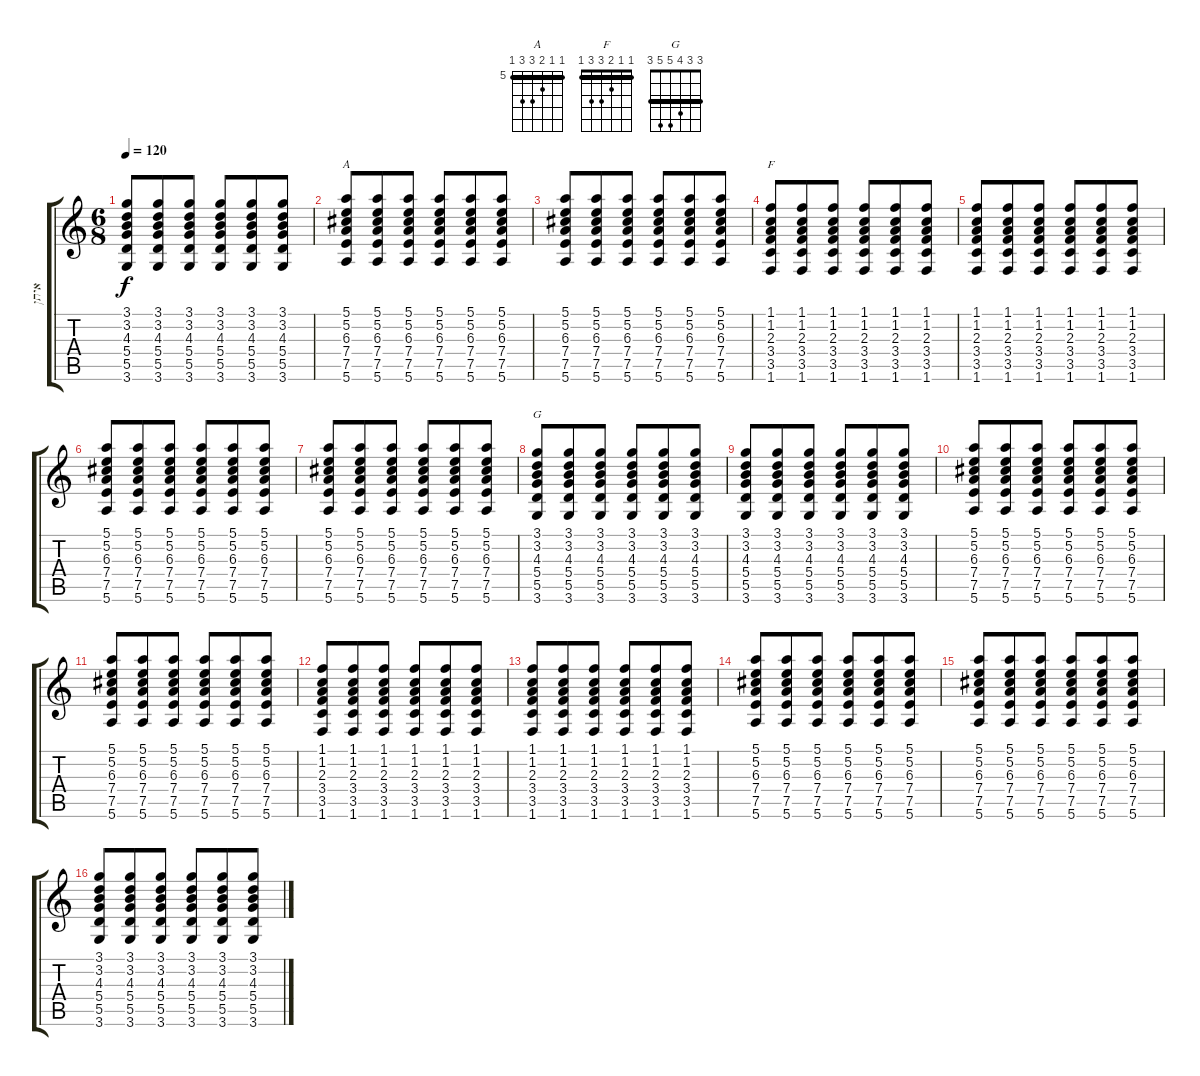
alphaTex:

\track ("איתן" "איתן") {instrument electricguitarclean}
\staff {score tabs}
\tuning (E4 B3 G3 D3 A2 E2) {hide}
\chord ("A" 5 5 6 7 7 5) {firstfret 5 barre 5}
\chord ("F" 1 1 2 3 3 1) {barre 1}
\chord ("G" 3 3 4 5 5 3) {barre 3}
\ts (6 8)
\tempo 120
\clef g2
\ks c
(3.1 3.2 4.3 5.4 5.5 3.6).8{dy f} (3.1 3.2 4.3 5.4 5.5 3.6).8 (3.1 3.2 4.3 5.4 5.5 3.6).8 (3.1 3.2 4.3 5.4 5.5 3.6).8 (3.1 3.2 4.3 5.4 5.5 3.6).8 (3.1 3.2 4.3 5.4 5.5 3.6).8 |
(5.1 5.2 6.3 7.4 7.5 5.6).8{ch "A"} (5.1 5.2 6.3 7.4 7.5 5.6).8 (5.1 5.2 6.3 7.4 7.5 5.6).8 (5.1 5.2 6.3 7.4 7.5 5.6).8 (5.1 5.2 6.3 7.4 7.5 5.6).8 (5.1 5.2 6.3 7.4 7.5 5.6).8 |
(5.1 5.2 6.3 7.4 7.5 5.6).8 (5.1 5.2 6.3 7.4 7.5 5.6).8 (5.1 5.2 6.3 7.4 7.5 5.6).8 (5.1 5.2 6.3 7.4 7.5 5.6).8 (5.1 5.2 6.3 7.4 7.5 5.6).8 (5.1 5.2 6.3 7.4 7.5 5.6).8 |
(1.1 1.2 2.3 3.4 3.5 1.6).8{ch "F"} (1.1 1.2 2.3 3.4 3.5 1.6).8 (1.1 1.2 2.3 3.4 3.5 1.6).8 (1.1 1.2 2.3 3.4 3.5 1.6).8 (1.1 1.2 2.3 3.4 3.5 1.6).8 (1.1 1.2 2.3 3.4 3.5 1.6).8 |
(1.1 1.2 2.3 3.4 3.5 1.6).8 (1.1 1.2 2.3 3.4 3.5 1.6).8 (1.1 1.2 2.3 3.4 3.5 1.6).8 (1.1 1.2 2.3 3.4 3.5 1.6).8 (1.1 1.2 2.3 3.4 3.5 1.6).8 (1.1 1.2 2.3 3.4 3.5 1.6).8 |
(5.1 5.2 6.3 7.4 7.5 5.6).8 (5.1 5.2 6.3 7.4 7.5 5.6).8 (5.1 5.2 6.3 7.4 7.5 5.6).8 (5.1 5.2 6.3 7.4 7.5 5.6).8 (5.1 5.2 6.3 7.4 7.5 5.6).8 (5.1 5.2 6.3 7.4 7.5 5.6).8 |
(5.1 5.2 6.3 7.4 7.5 5.6).8 (5.1 5.2 6.3 7.4 7.5 5.6).8 (5.1 5.2 6.3 7.4 7.5 5.6).8 (5.1 5.2 6.3 7.4 7.5 5.6).8 (5.1 5.2 6.3 7.4 7.5 5.6).8 (5.1 5.2 6.3 7.4 7.5 5.6).8 |
(3.1 3.2 4.3 5.4 5.5 3.6).8{ch "G"} (3.1 3.2 4.3 5.4 5.5 3.6).8 (3.1 3.2 4.3 5.4 5.5 3.6).8 (3.1 3.2 4.3 5.4 5.5 3.6).8 (3.1 3.2 4.3 5.4 5.5 3.6).8 (3.1 3.2 4.3 5.4 5.5 3.6).8 |
(3.1 3.2 4.3 5.4 5.5 3.6).8 (3.1 3.2 4.3 5.4 5.5 3.6).8 (3.1 3.2 4.3 5.4 5.5 3.6).8 (3.1 3.2 4.3 5.4 5.5 3.6).8 (3.1 3.2 4.3 5.4 5.5 3.6).8 (3.1 3.2 4.3 5.4 5.5 3.6).8 |
(5.1 5.2 6.3 7.4 7.5 5.6).8 (5.1 5.2 6.3 7.4 7.5 5.6).8 (5.1 5.2 6.3 7.4 7.5 5.6).8 (5.1 5.2 6.3 7.4 7.5 5.6).8 (5.1 5.2 6.3 7.4 7.5 5.6).8 (5.1 5.2 6.3 7.4 7.5 5.6).8 |
(5.1 5.2 6.3 7.4 7.5 5.6).8 (5.1 5.2 6.3 7.4 7.5 5.6).8 (5.1 5.2 6.3 7.4 7.5 5.6).8 (5.1 5.2 6.3 7.4 7.5 5.6).8 (5.1 5.2 6.3 7.4 7.5 5.6).8 (5.1 5.2 6.3 7.4 7.5 5.6).8 |
(1.1 1.2 2.3 3.4 3.5 1.6).8 (1.1 1.2 2.3 3.4 3.5 1.6).8 (1.1 1.2 2.3 3.4 3.5 1.6).8 (1.1 1.2 2.3 3.4 3.5 1.6).8 (1.1 1.2 2.3 3.4 3.5 1.6).8 (1.1 1.2 2.3 3.4 3.5 1.6).8 |
(1.1 1.2 2.3 3.4 3.5 1.6).8 (1.1 1.2 2.3 3.4 3.5 1.6).8 (1.1 1.2 2.3 3.4 3.5 1.6).8 (1.1 1.2 2.3 3.4 3.5 1.6).8 (1.1 1.2 2.3 3.4 3.5 1.6).8 (1.1 1.2 2.3 3.4 3.5 1.6).8 |
(5.1 5.2 6.3 7.4 7.5 5.6).8 (5.1 5.2 6.3 7.4 7.5 5.6).8 (5.1 5.2 6.3 7.4 7.5 5.6).8 (5.1 5.2 6.3 7.4 7.5 5.6).8 (5.1 5.2 6.3 7.4 7.5 5.6).8 (5.1 5.2 6.3 7.4 7.5 5.6).8 |
(5.1 5.2 6.3 7.4 7.5 5.6).8 (5.1 5.2 6.3 7.4 7.5 5.6).8 (5.1 5.2 6.3 7.4 7.5 5.6).8 (5.1 5.2 6.3 7.4 7.5 5.6).8 (5.1 5.2 6.3 7.4 7.5 5.6).8 (5.1 5.2 6.3 7.4 7.5 5.6).8 |
(3.1 3.2 4.3 5.4 5.5 3.6).8 (3.1 3.2 4.3 5.4 5.5 3.6).8 (3.1 3.2 4.3 5.4 5.5 3.6).8 (3.1 3.2 4.3 5.4 5.5 3.6).8 (3.1 3.2 4.3 5.4 5.5 3.6).8 (3.1 3.2 4.3 5.4 5.5 3.6).8
